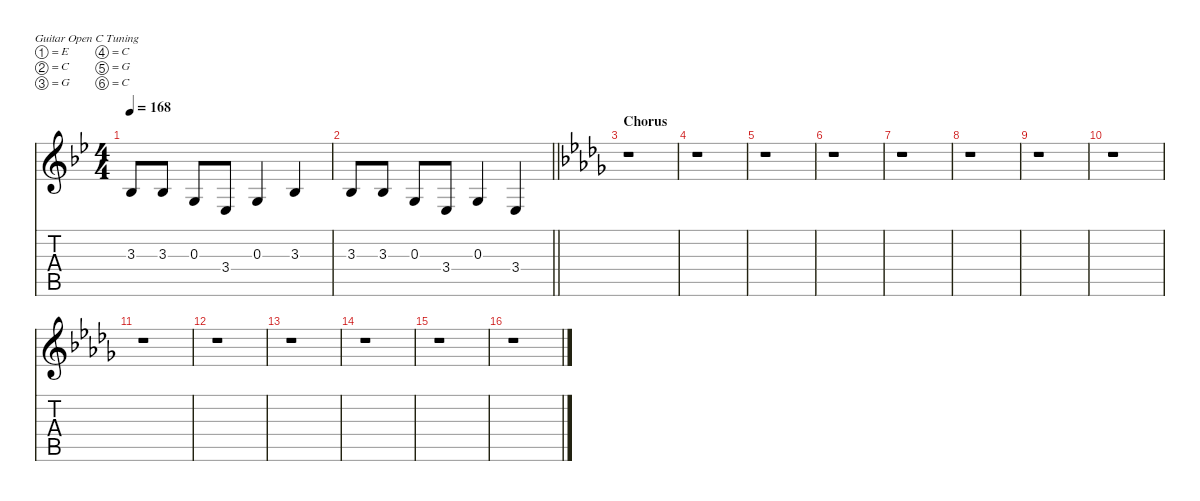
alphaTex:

\defaultSystemsLayout 4
\hideDynamics
\bracketExtendMode nobrackets
\singleTrackTrackNamePolicy hidden
\multiTrackTrackNamePolicy hidden
\firstSystemTrackNameMode fullname
\firstSystemTrackNameOrientation horizontal
\otherSystemsTrackNameOrientation horizontal
\track ("Keys Left Hand" "led.synth.") {instrument lead2sawtooth}
\staff {score tabs}
\tuning (E4 C4 G3 C3 G2 C2)
\ts (4 4)
\tempo 168
\clef g2
\ks bb
3.3{acc b}.8{dy f beam Up} 3.3{acc b}.8{beam Up} 0.3{acc forcenatural}.8{beam Up} 3.4{acc b}.8{beam Up} 0.3{acc forcenatural}.4{beam Up} 3.3{acc b}.4{beam Up} |
\barLineRight lightlight
3.3{acc b}.8{beam Up} 3.3{acc b}.8{beam Up} 0.3{acc forcenatural}.8{beam Up} 3.4{acc b}.8{beam Up} 0.3{acc forcenatural}.4{beam Up} 3.4{acc b}.4{beam Up} |
\section ("" "Chorus")
\ks db
r.1{beam Down} |
r.1{beam Down} |
r.1{beam Down} |
r.1{beam Down} |
r.1{beam Down} |
r.1{beam Down} |
r.1{beam Down} |
r.1{beam Down} |
r.1{beam Down} |
r.1{beam Down} |
r.1{beam Down} |
r.1{beam Down} |
r.1{beam Down} |
r.1{beam Down}
